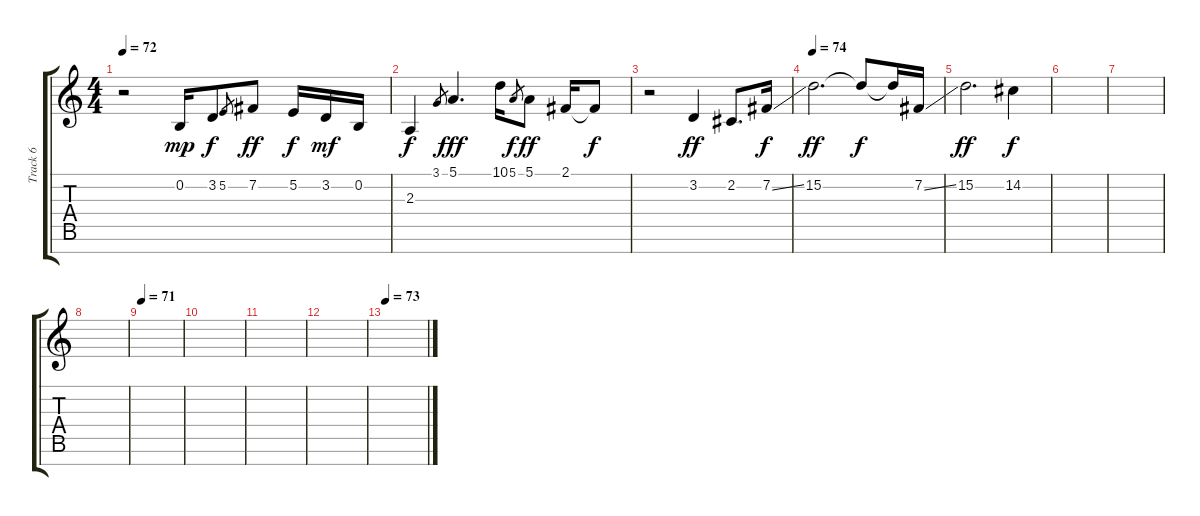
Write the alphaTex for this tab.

\track ("Track 6" "Track 6") {instrument sopranosax}
\staff {score tabs}
\tuning (E4 B3 G3 D3 A2 E2 B1) {hide}
\ts (4 4)
\tempo 72
\clef g2
\ks c
r.2{dy f} 0.2.16{dy mp} 3.2.8{dy f} 5.2.8{gr} 7.2.8{dy ff} 5.2.16{dy f} 3.2.16{dy mf} 0.2.16 |
2.3.4{dy f} 3.1.8{gr} 5.1.4{d dy fff} 10.1.16 5.1.8{gr dy f} 5.1.8{dy ff} 2.1.16 2.1{t}.8{dy f} |
r.2 3.2.4{dy ff} 2.2.8{d} 7.2{ss}.16{dy f} |
\tempo 74
15.2.2{d dy ff} 15.2{t}.8{dy f} 15.2{t}.16 7.2{ss}.16 |
15.2.2{d dy ff} 14.2.4{dy f} |
|
|
|
\tempo 71
|
|
|
|
\tempo 73
